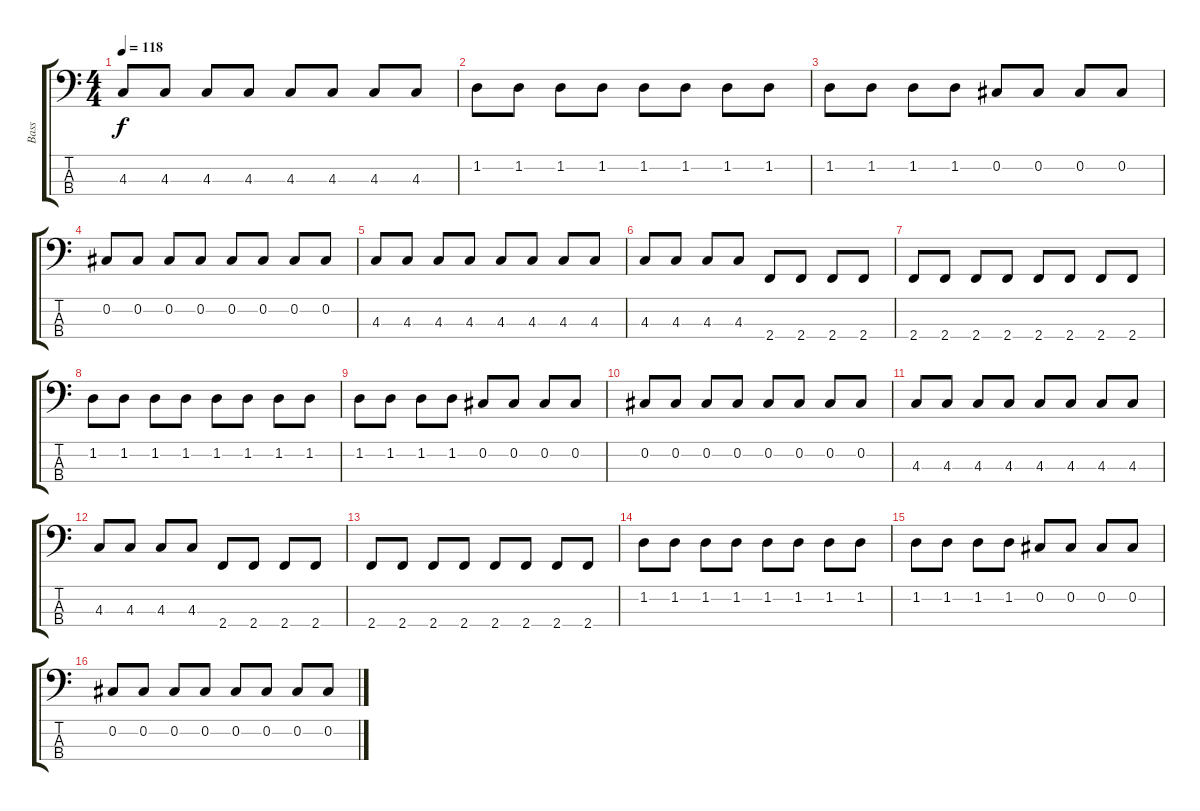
\track ("Bass" "Bass") {instrument electricbassfinger}
\staff {score tabs}
\tuning (Gb2 Db2 Ab1 Eb1) {hide}
\ts (4 4)
\tempo 118
\clef f4
\ks c
4.3.8{dy f} 4.3.8 4.3.8 4.3.8 4.3.8 4.3.8 4.3.8 4.3.8 |
1.2.8 1.2.8 1.2.8 1.2.8 1.2.8 1.2.8 1.2.8 1.2.8 |
1.2.8 1.2.8 1.2.8 1.2.8 0.2.8 0.2.8 0.2.8 0.2.8 |
0.2.8 0.2.8 0.2.8 0.2.8 0.2.8 0.2.8 0.2.8 0.2.8 |
4.3.8 4.3.8 4.3.8 4.3.8 4.3.8 4.3.8 4.3.8 4.3.8 |
4.3.8 4.3.8 4.3.8 4.3.8 2.4.8 2.4.8 2.4.8 2.4.8 |
2.4.8 2.4.8 2.4.8 2.4.8 2.4.8 2.4.8 2.4.8 2.4.8 |
1.2.8 1.2.8 1.2.8 1.2.8 1.2.8 1.2.8 1.2.8 1.2.8 |
1.2.8 1.2.8 1.2.8 1.2.8 0.2.8 0.2.8 0.2.8 0.2.8 |
0.2.8 0.2.8 0.2.8 0.2.8 0.2.8 0.2.8 0.2.8 0.2.8 |
4.3.8 4.3.8 4.3.8 4.3.8 4.3.8 4.3.8 4.3.8 4.3.8 |
4.3.8 4.3.8 4.3.8 4.3.8 2.4.8 2.4.8 2.4.8 2.4.8 |
2.4.8 2.4.8 2.4.8 2.4.8 2.4.8 2.4.8 2.4.8 2.4.8 |
1.2.8 1.2.8 1.2.8 1.2.8 1.2.8 1.2.8 1.2.8 1.2.8 |
1.2.8 1.2.8 1.2.8 1.2.8 0.2.8 0.2.8 0.2.8 0.2.8 |
0.2.8 0.2.8 0.2.8 0.2.8 0.2.8 0.2.8 0.2.8 0.2.8
